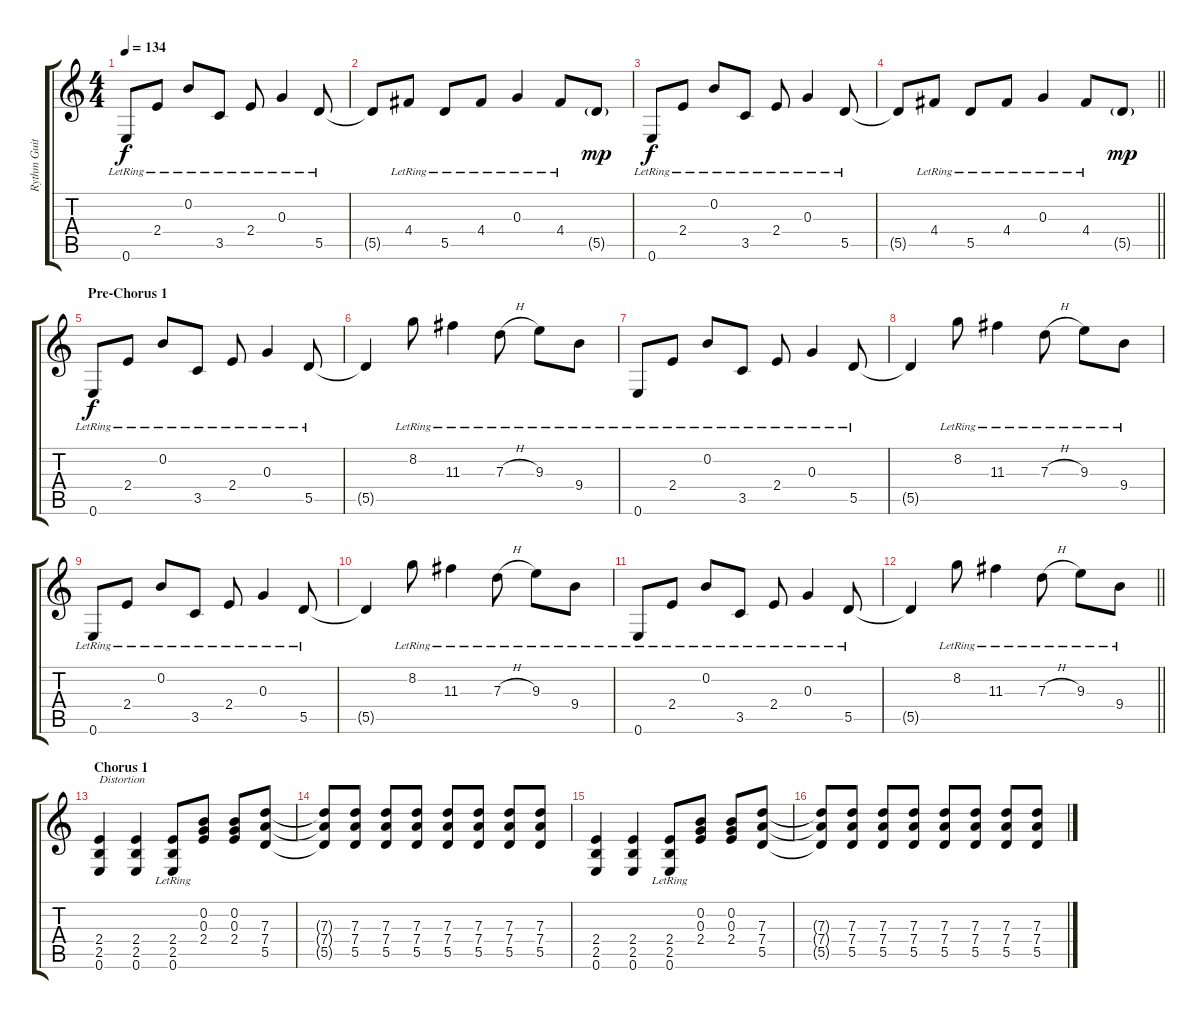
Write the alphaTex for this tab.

\track ("Rythm Guitar" "Rythm Guit") {instrument electricguitarclean}
\staff {score tabs}
\tuning (E4 B3 G3 D3 A2 E2) {hide}
\ts (4 4)
\tempo 134
\clef g2
\ks c
0.6{lr}.8{dy f} 2.4{lr}.8 0.2{lr}.8 3.5{lr}.8 2.4{lr}.8 0.3{lr}.4 5.5{lr}.8 |
5.5{t}.8 4.4{lr}.8 5.5{lr}.8 4.4{lr}.8 0.3{lr}.4 4.4{lr}.8 5.5{g}.8{dy mp} |
0.6{lr}.8{dy f} 2.4{lr}.8 0.2{lr}.8 3.5{lr}.8 2.4{lr}.8 0.3{lr}.4 5.5{lr}.8 |
\barLineRight lightlight
5.5{t}.8 4.4{lr}.8 5.5{lr}.8 4.4{lr}.8 0.3{lr}.4 4.4{lr}.8 5.5{g}.8{dy mp} |
\section ("" "Pre-Chorus 1")
0.6{lr}.8{dy f} 2.4{lr}.8 0.2{lr}.8 3.5{lr}.8 2.4{lr}.8 0.3{lr}.4 5.5{lr}.8 |
5.5{t}.4 8.2{lr}.8 11.3{lr}.4 7.3{h lr}.8 9.3{lr}.8 9.4{lr}.8 |
0.6{lr}.8 2.4{lr}.8 0.2{lr}.8 3.5{lr}.8 2.4{lr}.8 0.3{lr}.4 5.5{lr}.8 |
5.5{t}.4 8.2{lr}.8 11.3{lr}.4 7.3{h lr}.8 9.3{lr}.8 9.4{lr}.8 |
0.6{lr}.8 2.4{lr}.8 0.2{lr}.8 3.5{lr}.8 2.4{lr}.8 0.3{lr}.4 5.5{lr}.8 |
5.5{t}.4 8.2{lr}.8 11.3{lr}.4 7.3{h lr}.8 9.3{lr}.8 9.4{lr}.8 |
0.6{lr}.8 2.4{lr}.8 0.2{lr}.8 3.5{lr}.8 2.4{lr}.8 0.3{lr}.4 5.5{lr}.8 |
\barLineRight lightlight
5.5{t}.4 8.2{lr}.8 11.3{lr}.4 7.3{h lr}.8 9.3{lr}.8 9.4{lr}.8 |
\section ("" "Chorus 1")
(2.4 2.5 0.6).4{txt "Distortion" instrument overdrivenguitar} (2.4 2.5 0.6).4 (2.4 2.5{lr} 0.6{lr}).8 (0.2 0.3 2.4).8 (0.2 0.3 2.4).8 (7.3 7.4 5.5).8 |
(7.3{t} 7.4{t} 5.5{t}).8 (7.3 7.4 5.5).8 (7.3 7.4 5.5).8 (7.3 7.4 5.5).8 (7.3 7.4 5.5).8 (7.3 7.4 5.5).8 (7.3 7.4 5.5).8 (7.3 7.4 5.5).8 |
(2.4 2.5 0.6).4 (2.4 2.5 0.6).4 (2.4 2.5{lr} 0.6{lr}).8 (0.2 0.3 2.4).8 (0.2 0.3 2.4).8 (7.3 7.4 5.5).8 |
(7.3{t} 7.4{t} 5.5{t}).8 (7.3 7.4 5.5).8 (7.3 7.4 5.5).8 (7.3 7.4 5.5).8 (7.3 7.4 5.5).8 (7.3 7.4 5.5).8 (7.3 7.4 5.5).8 (7.3 7.4 5.5).8
